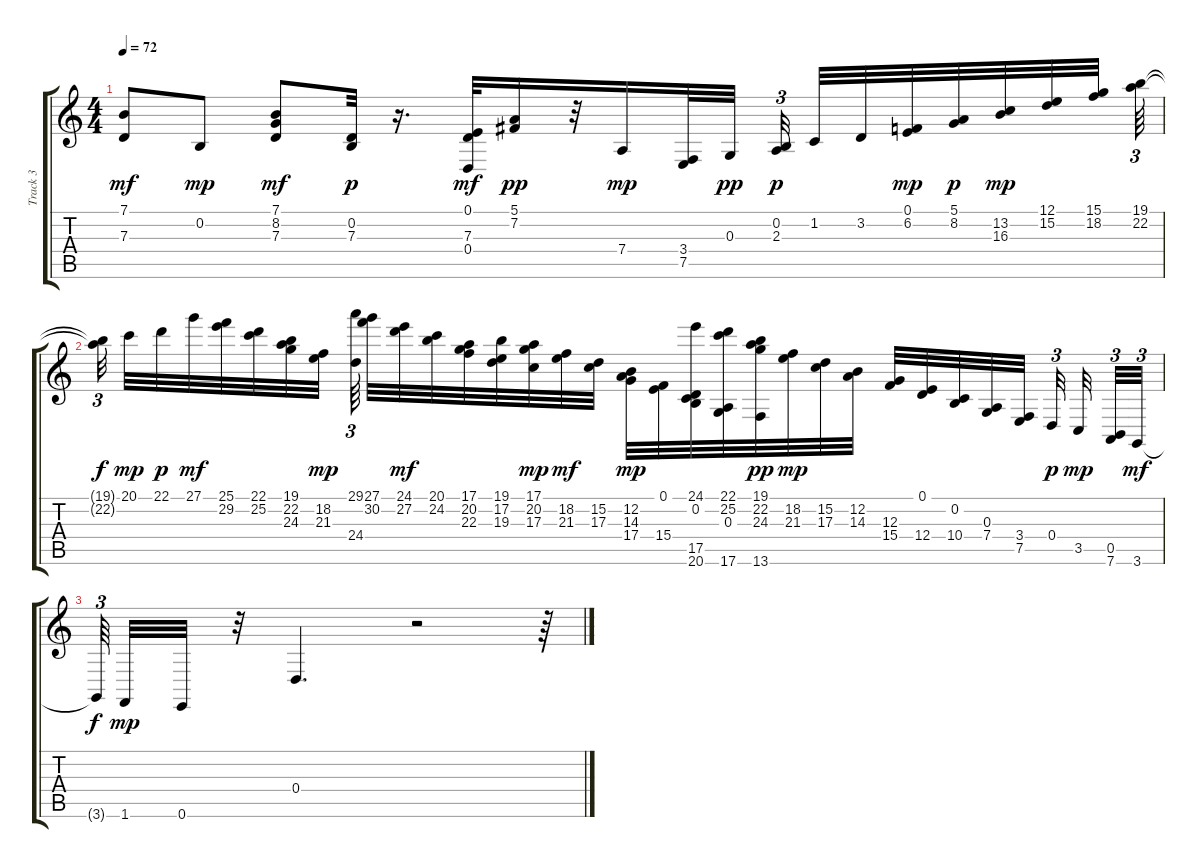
\track ("Track 3" "Track 3") {instrument orchestralharp}
\staff {score tabs}
\tuning (E4 B3 G3 D3 A2 E2) {hide}
\ts (4 4)
\tempo 72
\clef g2
\ks c
(7.1 7.3).8{dy mf} 0.2.8{dy mp} (7.1 8.2 7.3).8{dy mf} (0.2 7.3).32{dy p} r.16{d} (0.1 7.3 0.4).32{dy mf} (5.1 7.2).16{dy pp} r.32 7.4.16{dy mp} (3.4 7.5).32 0.3.32{dy pp} (0.2 2.3).32{tu (3 2) dy p beam splitsecondary} 1.2.32 3.2.32 (0.1 6.2).32{dy mp} (5.1 8.2).32{dy p} (13.2 16.3).32{dy mp} (12.1 15.2).32 (15.1 18.2).32{beam splitsecondary} (19.1 22.2).64{tu (3 2)} |
(19.1{t} 22.2{t}).32{tu (3 2) dy f beam splitsecondary} 20.1.32{dy mp} 22.1.32{dy p} 27.1.32{dy mf} (25.1 29.2).32 (22.1 25.2).32 (19.1 22.2 24.3).32 (18.2 21.3).32{dy mp beam splitsecondary} (29.1 24.4).64{tu (3 2)} (27.1 30.2).32 (24.1 27.2).32{dy mf} (20.1 24.2).32 (17.1 20.2 22.3).32 (19.1 17.2 19.3).32 (17.1 20.2 17.3).32{dy mp} (18.2 21.3).32{dy mf} (15.2 17.3).32 (12.2 14.3 17.4).32{dy mp} (0.1 15.4).32 (24.1 0.2 17.5 20.6).32 (22.1 25.2 0.3 17.6).32 (19.1 22.2 24.3 13.6).32{dy pp} (18.2 21.3).32{dy mp} (15.2 17.3).32 (12.2 14.3).32 (12.3 15.4).32 (0.1 12.4).32 (0.2 10.4).32 (0.3 7.4).32 (3.4 7.5).32{beam splitsecondary} 0.4.32{tu (3 2) dy p beam splitsecondary} 3.5.32{dy mp beam splitsecondary} (0.5 7.6).32{tu (3 2)} 3.6.32{tu (3 2) dy mf} |
3.6{t}.64{tu (3 2) dy f beam splitsecondary} 1.6.32{dy mp} 0.6.32 r.32 0.4.4{d} r.2 r.64
